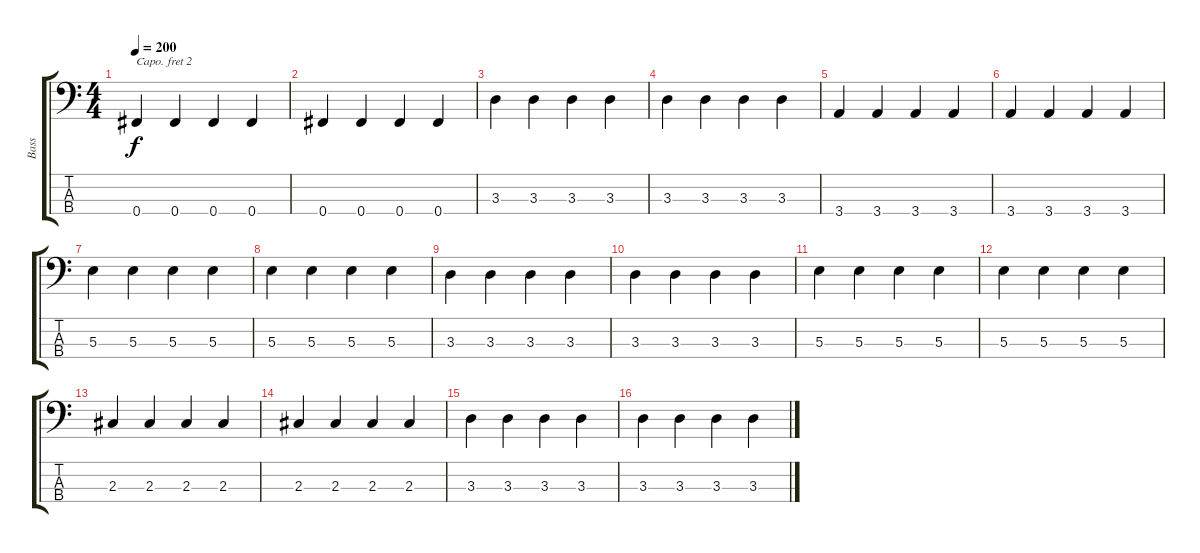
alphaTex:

\track ("Bass" "Bass") {instrument electricbasspick}
\staff {score tabs}
\capo 2
\tuning (G2 D2 A1 E1) {hide}
\ts (4 4)
\tempo 200
\clef f4
\ks c
0.4.4{dy f} 0.4.4 0.4.4 0.4.4 |
0.4.4 0.4.4 0.4.4 0.4.4 |
3.3.4 3.3.4 3.3.4 3.3.4 |
3.3.4 3.3.4 3.3.4 3.3.4 |
3.4.4 3.4.4 3.4.4 3.4.4 |
3.4.4 3.4.4 3.4.4 3.4.4 |
5.3.4 5.3.4 5.3.4 5.3.4 |
5.3.4 5.3.4 5.3.4 5.3.4 |
3.3.4 3.3.4 3.3.4 3.3.4 |
3.3.4 3.3.4 3.3.4 3.3.4 |
5.3.4 5.3.4 5.3.4 5.3.4 |
5.3.4 5.3.4 5.3.4 5.3.4 |
2.3.4 2.3.4 2.3.4 2.3.4 |
2.3.4 2.3.4 2.3.4 2.3.4 |
3.3.4 3.3.4 3.3.4 3.3.4 |
3.3.4 3.3.4 3.3.4 3.3.4
